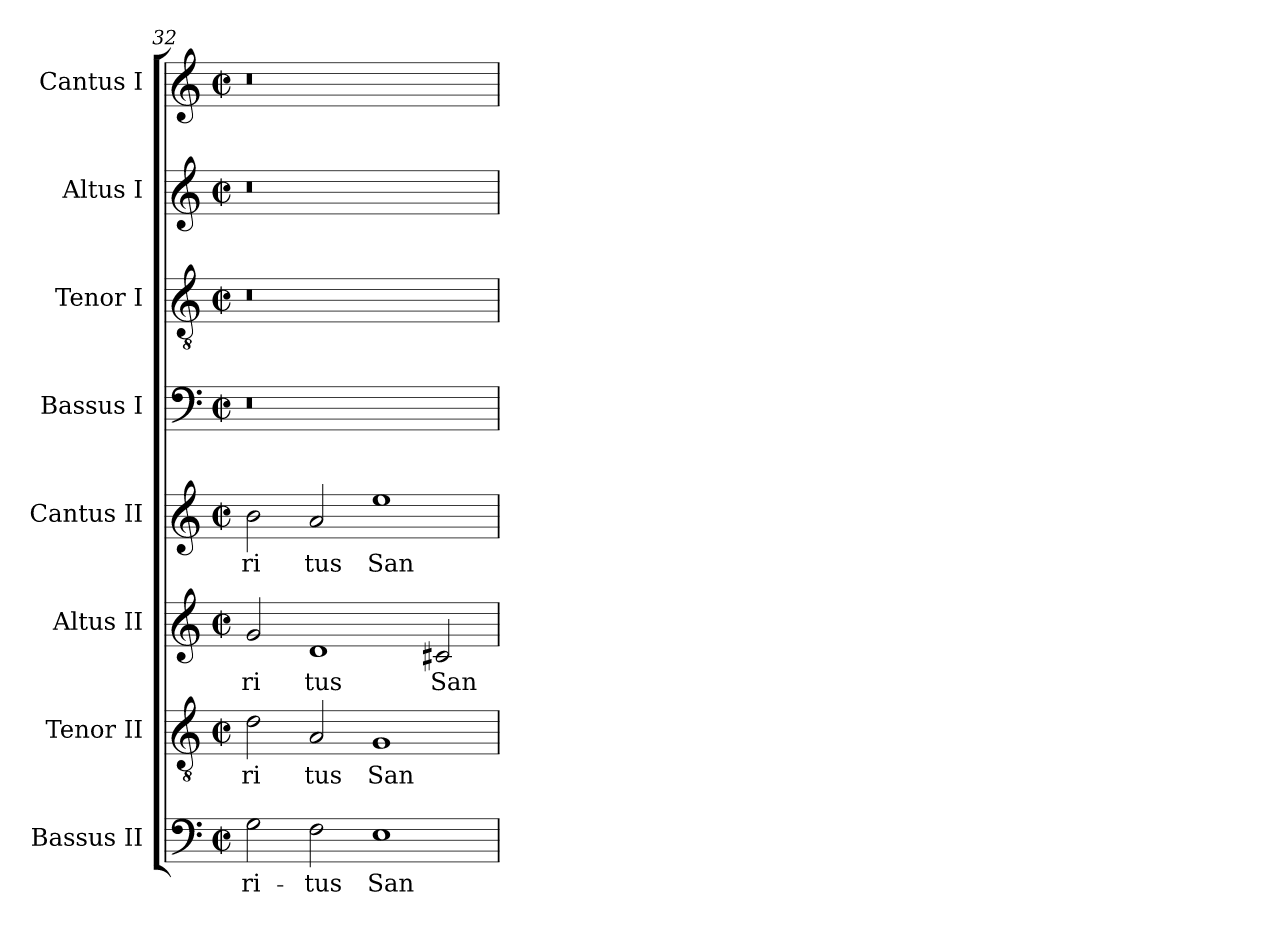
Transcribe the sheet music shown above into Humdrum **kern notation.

**kern	**text	**kern	**text	**kern	**text	**kern	**text	**kern	**kern	**kern	**kern
*part8	*part8	*part7	*part7	*part6	*part6	*part5	*part5	*part4	*part3	*part2	*part1
*staff8	*staff8	*staff7	*staff7	*staff6	*staff6	*staff5	*staff5	*staff4	*staff3	*staff2	*staff1
*I"Bassus II	*	*I"Tenor II	*	*I"Altus II	*	*I"Cantus II	*	*I"Bassus I	*I"Tenor I	*I"Altus I	*I"Cantus I
*clefF4	*	*clefGv2	*	*clefG2	*	*clefG2	*	*clefF4	*clefGv2	*clefG2	*clefG2
*M2/2	*	*M2/2	*	*M2/2	*	*M2/2	*	*M2/2	*M2/2	*M2/2	*M2/2
*met(c|)	*	*met(c|)	*	*met(c|)	*	*met(c|)	*	*met(c|)	*met(c|)	*met(c|)	*met(c|)
=32	=32	=32	=32	=32	=32	=32	=32	=32	=32	=32	=32
!	!LO:LY:b:cj	!	!LO:LY:b:cj	!	!LO:LY:b:cj	!	!LO:LY:b:cj	!	!	!	!
2G\	-ri-	2d\	ri	2g/	ri	2b\	ri	0r	0r	0r	0r
!	!LO:LY:b:cj	!	!LO:LY:b:cj	!	!LO:LY:b:cj	!	!LO:LY:b:cj	!	!	!	!
2F\	-tus	2A/	tus	1d	tus	2a/	tus	.	.	.	.
!	!LO:LY:b:cj	!	!LO:LY:b:cj	!	!	!	!LO:LY:b:cj	!	!	!	!
1E	San-	1G	San	.	.	1ee	San	.	.	.	.
!	!	!	!	!	!LO:LY:b:cj	!	!	!	!	!	!
.	.	.	.	2c#X/	San	.	.	.	.	.	.
=	=	=	=	=	=	=	=	=	=	=	=
*-	*-	*-	*-	*-	*-	*-	*-	*-	*-	*-	*-
